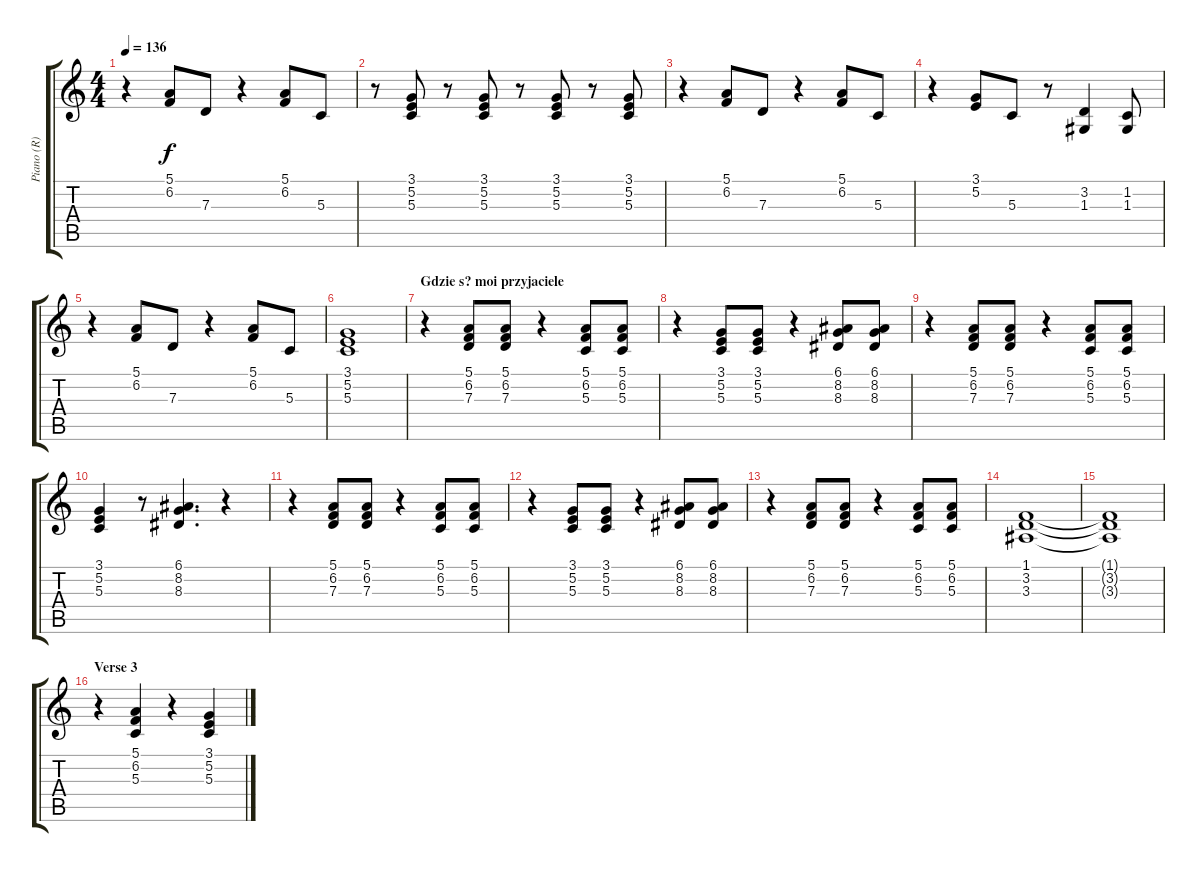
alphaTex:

\track ("Piano (R)" "Piano (R)") {instrument brightacousticpiano}
\staff {score tabs}
\tuning (E4 B3 G3 D3 A2 E2) {hide}
\ts (4 4)
\tempo 136
\clef g2
\ks c
r.4{dy f} (5.1 6.2).8 7.3.8 r.4 (5.1 6.2).8 5.3.8 |
r.8 (3.1 5.2 5.3).8 r.8 (3.1 5.2 5.3).8 r.8 (3.1 5.2 5.3).8 r.8 (3.1 5.2 5.3).8 |
r.4 (5.1 6.2).8 7.3.8 r.4 (5.1 6.2).8 5.3.8 |
r.4 (3.1 5.2).8 5.3.8 r.8 (3.2 1.3).4 (1.2 1.3).8 |
r.4 (5.1 6.2).8 7.3.8 r.4 (5.1 6.2).8 5.3.8 |
(3.1 5.2 5.3).1 |
\section ("" "Gdzie s? moi przyjaciele")
r.4 (5.1 6.2 7.3).8 (5.1 6.2 7.3).8 r.4 (5.1 6.2 5.3).8 (5.1 6.2 5.3).8 |
r.4 (3.1 5.2 5.3).8 (3.1 5.2 5.3).8 r.4 (6.1 8.2 8.3).8 (6.1 8.2 8.3).8 |
r.4 (5.1 6.2 7.3).8 (5.1 6.2 7.3).8 r.4 (5.1 6.2 5.3).8 (5.1 6.2 5.3).8 |
(3.1 5.2 5.3).4 r.8 (6.1 8.2 8.3).4{d} r.4 |
r.4 (5.1 6.2 7.3).8 (5.1 6.2 7.3).8 r.4 (5.1 6.2 5.3).8 (5.1 6.2 5.3).8 |
r.4 (3.1 5.2 5.3).8 (3.1 5.2 5.3).8 r.4 (6.1 8.2 8.3).8 (6.1 8.2 8.3).8 |
r.4 (5.1 6.2 7.3).8 (5.1 6.2 7.3).8 r.4 (5.1 6.2 5.3).8 (5.1 6.2 5.3).8 |
(1.1 3.2 3.3).1 |
(1.1{t} 3.2{t} 3.3{t}).1 |
\section ("" "Verse 3")
r.4 (5.1 6.2 5.3).4 r.4 (3.1 5.2 5.3).4
